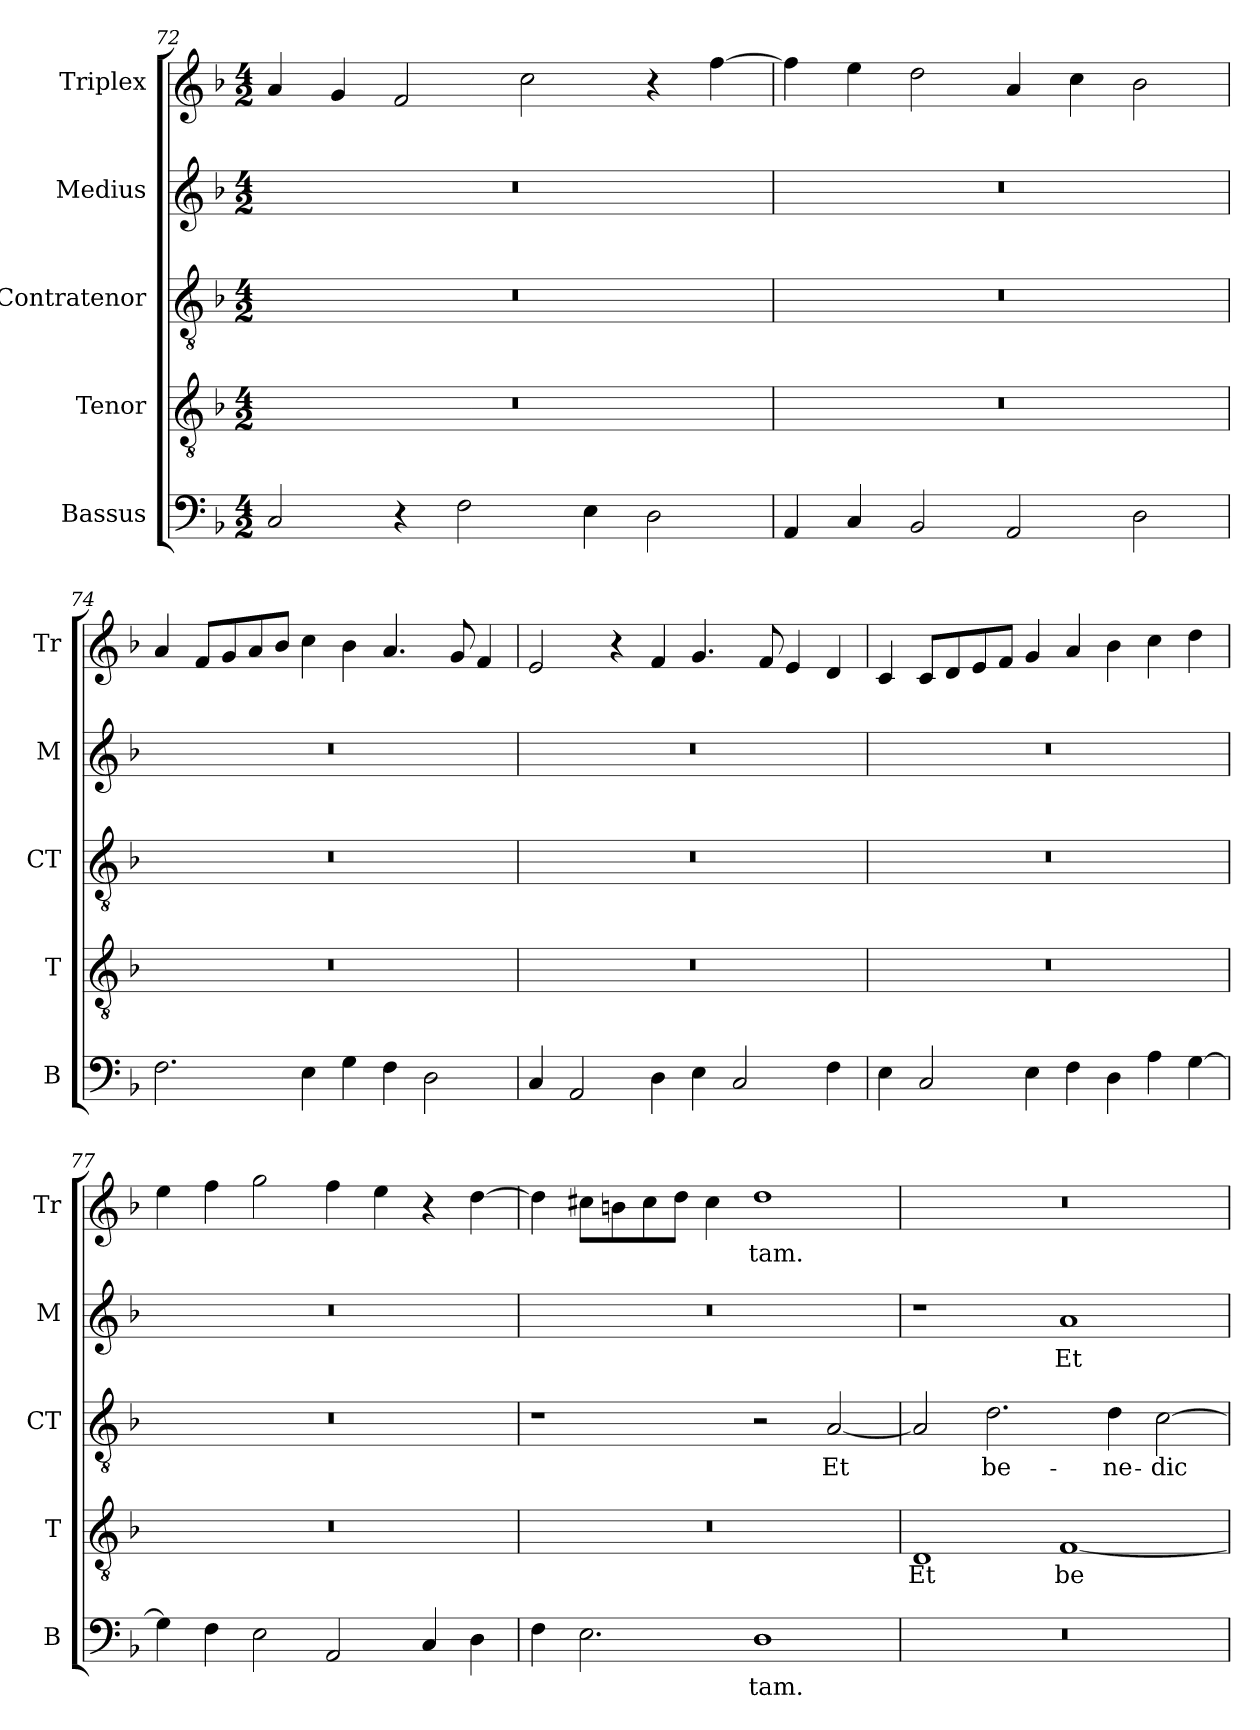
**kern	**text	**kern	**text	**kern	**text	**kern	**text	**kern	**text
*part5	*part5	*part4	*part4	*part3	*part3	*part2	*part2	*part1	*part1
*staff5	*staff5	*staff4	*staff4	*staff3	*staff3	*staff2	*staff2	*staff1	*staff1
*I"Bassus	*	*I"Tenor	*	*I"Contratenor	*	*I"Medius	*	*I"Triplex	*
*I'B	*	*I'T	*	*I'CT	*	*I'M	*	*I'Tr	*
!!LO:PB:g=z
*clefF4	*	*clefGv2	*	*clefGv2	*	*clefG2	*	*clefG2	*
*k[b-]	*	*k[b-]	*	*k[b-]	*	*k[b-]	*	*k[b-]	*
*F:	*	*F:	*	*F:	*	*F:	*	*F:	*
*M4/2	*	*M4/2	*	*M4/2	*	*M4/2	*	*M4/2	*
=72	=72	=72	=72	=72	=72	=72	=72	=72	=72
2C/	.	0r	.	0r	.	0r	.	4a/	.
.	.	.	.	.	.	.	.	4g/	.
4r	.	.	.	.	.	.	.	2f/	.
2F\	.	.	.	.	.	.	.	.	.
.	.	.	.	.	.	.	.	2cc\	.
4E\	.	.	.	.	.	.	.	.	.
2D\	.	.	.	.	.	.	.	4r	.
.	.	.	.	.	.	.	.	[4ff\	.
=73	=73	=73	=73	=73	=73	=73	=73	=73	=73
4AA/	.	0r	.	0r	.	0r	.	4ff\]	.
4C/	.	.	.	.	.	.	.	4ee\	.
2BB-/	.	.	.	.	.	.	.	2dd\	.
2AA/	.	.	.	.	.	.	.	4a/	.
.	.	.	.	.	.	.	.	4cc\	.
2D\	.	.	.	.	.	.	.	2b-\	.
=74	=74	=74	=74	=74	=74	=74	=74	=74	=74
2.F\	.	0r	.	0r	.	0r	.	4a/	.
.	.	.	.	.	.	.	.	8f/L	.
.	.	.	.	.	.	.	.	8g/	.
.	.	.	.	.	.	.	.	8a/	.
.	.	.	.	.	.	.	.	8b-/J	.
4E\	.	.	.	.	.	.	.	4cc\	.
4G\	.	.	.	.	.	.	.	4b-\	.
4F\	.	.	.	.	.	.	.	4.a/	.
2D\	.	.	.	.	.	.	.	.	.
.	.	.	.	.	.	.	.	8g/	.
.	.	.	.	.	.	.	.	4f/	.
!!LO:LB:g=z
=75	=75	=75	=75	=75	=75	=75	=75	=75	=75
4C/	.	0r	.	0r	.	0r	.	2e/	.
2AA/	.	.	.	.	.	.	.	.	.
.	.	.	.	.	.	.	.	4r	.
4D\	.	.	.	.	.	.	.	4f/	.
4E\	.	.	.	.	.	.	.	4.g/	.
2C/	.	.	.	.	.	.	.	.	.
.	.	.	.	.	.	.	.	8f/	.
.	.	.	.	.	.	.	.	4e/	.
4F\	.	.	.	.	.	.	.	4d/	.
=76	=76	=76	=76	=76	=76	=76	=76	=76	=76
4E\	.	0r	.	0r	.	0r	.	4c/	.
2C/	.	.	.	.	.	.	.	8c/L	.
.	.	.	.	.	.	.	.	8d/	.
.	.	.	.	.	.	.	.	8e/	.
.	.	.	.	.	.	.	.	8f/J	.
4E\	.	.	.	.	.	.	.	4g/	.
4F\	.	.	.	.	.	.	.	4a/	.
4D\	.	.	.	.	.	.	.	4b-\	.
4A\	.	.	.	.	.	.	.	4cc\	.
[4G\	.	.	.	.	.	.	.	4dd\	.
=77	=77	=77	=77	=77	=77	=77	=77	=77	=77
4G\]	.	0r	.	0r	.	0r	.	4ee\	.
4F\	.	.	.	.	.	.	.	4ff\	.
2E\	.	.	.	.	.	.	.	2gg\	.
2AA/	.	.	.	.	.	.	.	4ff\	.
.	.	.	.	.	.	.	.	4ee\	.
4C/	.	.	.	.	.	.	.	4r	.
4D\	.	.	.	.	.	.	.	[4dd\	.
!!LO:PB:g=z
=78	=78	=78	=78	=78	=78	=78	=78	=78	=78
4F\	.	0r	.	1r	.	0r	.	4dd\]	.
2.E\	.	.	.	.	.	.	.	8cc#X\L	.
.	.	.	.	.	.	.	.	8bn\	.
.	.	.	.	.	.	.	.	8cc#\	.
.	.	.	.	.	.	.	.	8dd\J	.
.	.	.	.	.	.	.	.	4cc#\	.
!	!LO:LY:b	!	!	!	!	!	!	!	!LO:LY:b
1D	-tam.	.	.	2r	.	.	.	1dd	-tam.
!	!	!	!	!	!LO:LY:b	!	!	!	!
.	.	.	.	[2A/	Et	.	.	.	.
=79	=79	=79	=79	=79	=79	=79	=79	=79	=79
!	!	!	!LO:LY:b	!	!	!	!	!	!
0r	.	1D	Et	2A/]	.	1r	.	0r	.
!	!	!	!	!	!LO:LY:b	!	!	!	!
.	.	.	.	2.d\	be-	.	.	.	.
!	!	!	!LO:LY:b	!	!	!	!LO:LY:b	!	!
.	.	[1F	be-	.	.	1a	Et	.	.
!	!	!	!	!	!LO:LY:b	!	!	!	!
.	.	.	.	4d\	-ne-	.	.	.	.
!	!	!	!	!	!LO:LY:b	!	!	!	!
.	.	.	.	[2c\	-dic-	.	.	.	.
=	=	=	=	=	=	=	=	=	=
*-	*-	*-	*-	*-	*-	*-	*-	*-	*-
